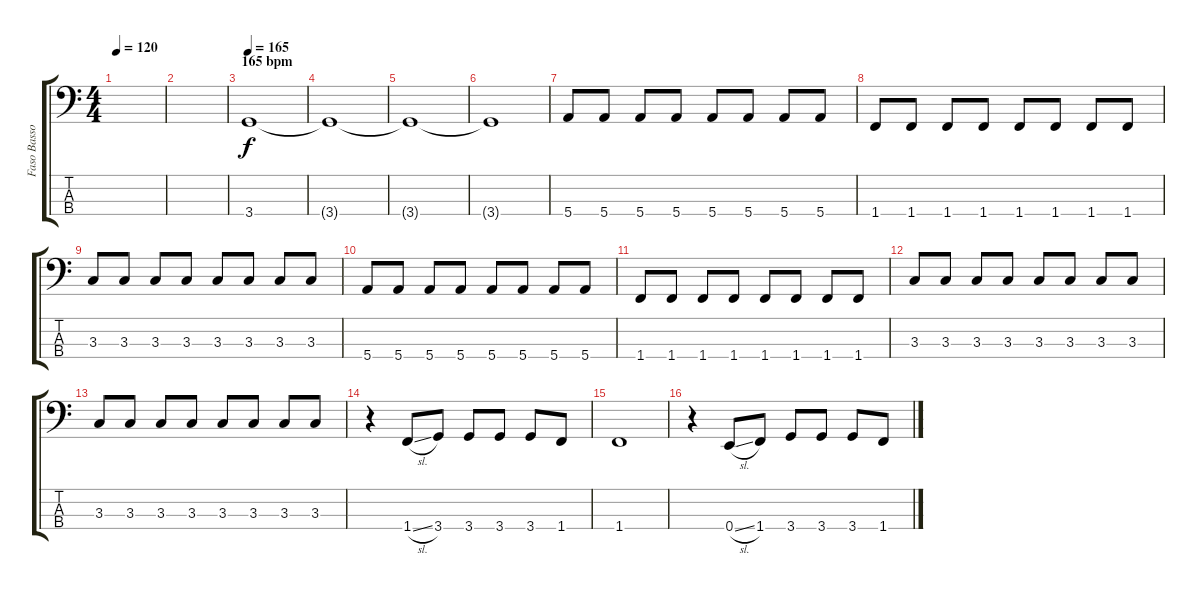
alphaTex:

\track ("Faso Basso" "Faso Basso") {instrument electricbasspick}
\staff {score tabs}
\tuning (G2 D2 A1 E1) {hide}
\ts (4 4)
\tempo 120
\clef f4
\ks c
|
|
\section ("" "165 bpm")
\tempo 165
3.4.1 |
3.4{t}.1 |
3.4{t}.1 |
3.4{t}.1 |
5.4.8 5.4.8 5.4.8 5.4.8 5.4.8 5.4.8 5.4.8 5.4.8 |
1.4.8 1.4.8 1.4.8 1.4.8 1.4.8 1.4.8 1.4.8 1.4.8 |
3.3.8 3.3.8 3.3.8 3.3.8 3.3.8 3.3.8 3.3.8 3.3.8 |
5.4.8 5.4.8 5.4.8 5.4.8 5.4.8 5.4.8 5.4.8 5.4.8 |
1.4.8 1.4.8 1.4.8 1.4.8 1.4.8 1.4.8 1.4.8 1.4.8 |
3.3.8 3.3.8 3.3.8 3.3.8 3.3.8 3.3.8 3.3.8 3.3.8 |
3.3.8 3.3.8 3.3.8 3.3.8 3.3.8 3.3.8 3.3.8 3.3.8 |
r.4 1.4{sl}.8 3.4.8 3.4.8 3.4.8 3.4.8 1.4.8 |
1.4.1 |
r.4 0.4{sl}.8 1.4.8 3.4.8 3.4.8 3.4.8 1.4.8
